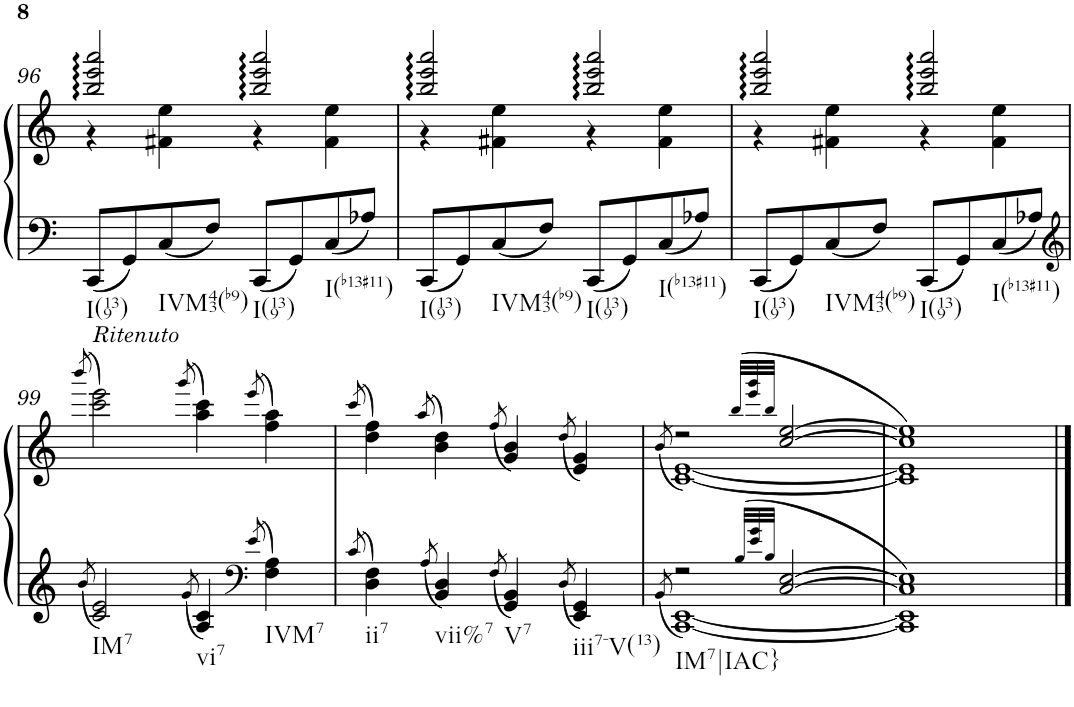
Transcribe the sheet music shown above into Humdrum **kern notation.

**kern	**kern
*part1	*part1
*staff2	*staff1
*I"Piano	*
!!LO:PB:g=z
*clefF4	*clefG2
*k[]	*k[]
*M2/2	*M2/2
=96	=96
*	*^
!LO:TX:b:t=I(139)	!	!
8CC/L	2bb/ 2eee/ 2aaa/	4r
8GG/	.	.
!LO:TX:b:t=IVM43(b9)	!	!
8C/	.	4f#X\ 4ee\
8F/J	.	.
!LO:TX:b:t=I(139)	!	!
8CC/L	2bb/ 2eee/ 2aaa/	4r
8GG/	.	.
!LO:TX:b:t=I(b13#11)	!	!
8C/	.	4f#\ 4ee\
8A-X/J	.	.
=97	=97	=97
!LO:TX:b:t=I(139)	!	!
8CC/L	2bb/ 2eee/ 2aaa/	4r
8GG/	.	.
!LO:TX:b:t=IVM43(b9)	!	!
8C/	.	4f#X\ 4ee\
8F/J	.	.
!LO:TX:b:t=I(139)	!	!
8CC/L	2bb/ 2eee/ 2aaa/	4r
8GG/	.	.
!LO:TX:b:t=I(b13#11)	!	!
8C/	.	4f#\ 4ee\
8A-X/J	.	.
=98	=98	=98
!LO:TX:b:t=I(139)	!	!
8CC/L	2bb/ 2eee/ 2aaa/	4r
8GG/	.	.
!LO:TX:b:t=IVM43(b9)	!	!
8C/	.	4f#X\ 4ee\
8F/J	.	.
!LO:TX:b:t=I(139)	!	!
8CC/L	2bb/ 2eee/ 2aaa/	4r
8GG/	.	.
!LO:TX:b:t=I(b13#11)	!	!
8C/	.	4f#\ 4ee\
8A-X/J	.	.
*	*v	*v
!!LO:LB:g=z
=99	=99
*clefG2	*
8qb/	(>8qbbb/
!	!LO:TX:a:i:t=Ritenuto
!LO:TX:b:t=IM7	!
2c/ 2e/	2ccc\ 2eee\)
8qg/	(>8qggg/
!LO:TX:b:t=vi7	!
4A/ 4c/	4aa\ 4ccc\)
*clefF4	*
8qe/	(>8qeee/
!LO:TX:b:t=IVM7	!
4F\ 4A\	4ff\ 4aa\)
=100	=100
8qc/	(>8qccc/
!LO:TX:b:t=ii7	!
4D\ 4F\	4dd\ 4ff\)
8qA/	(>8qaa/
!LO:TX:b:t=vii%7	!
4BB/ 4D/	4b\ 4dd\)
8qF/	(8qff/
!LO:TX:b:t=V7	!
4GG/ 4BB/	4g/ 4b/)
8qD/	(8qdd/
!LO:TX:b:t=iii7-V(13)	!
4EE/ 4GG/	4e/ 4g/)
=101	=101
*^	*^
.	8qBB/	.	(<8qb/
!LO:TX:b:t=IM7|IAC}	!	!	!
2r	[<1CC [<1EE	2r	[<1c [<1e)
32qB/LLL	.	(>32qbb/LLL	.
32qe/ 32qg/	.	32qeee/ 32qggg/	.
32qB/JJJ	.	32qbb/JJJ	.
[>2C/ [>2E/	.	[>2cc/ [>2ee/	.
=102	=102	=102	=102
1C] 1E]	1CC] 1EE]	1cc] 1ee])	1c] 1e]
*v	*v	*	*
*	*v	*v
==	==
*-	*-
